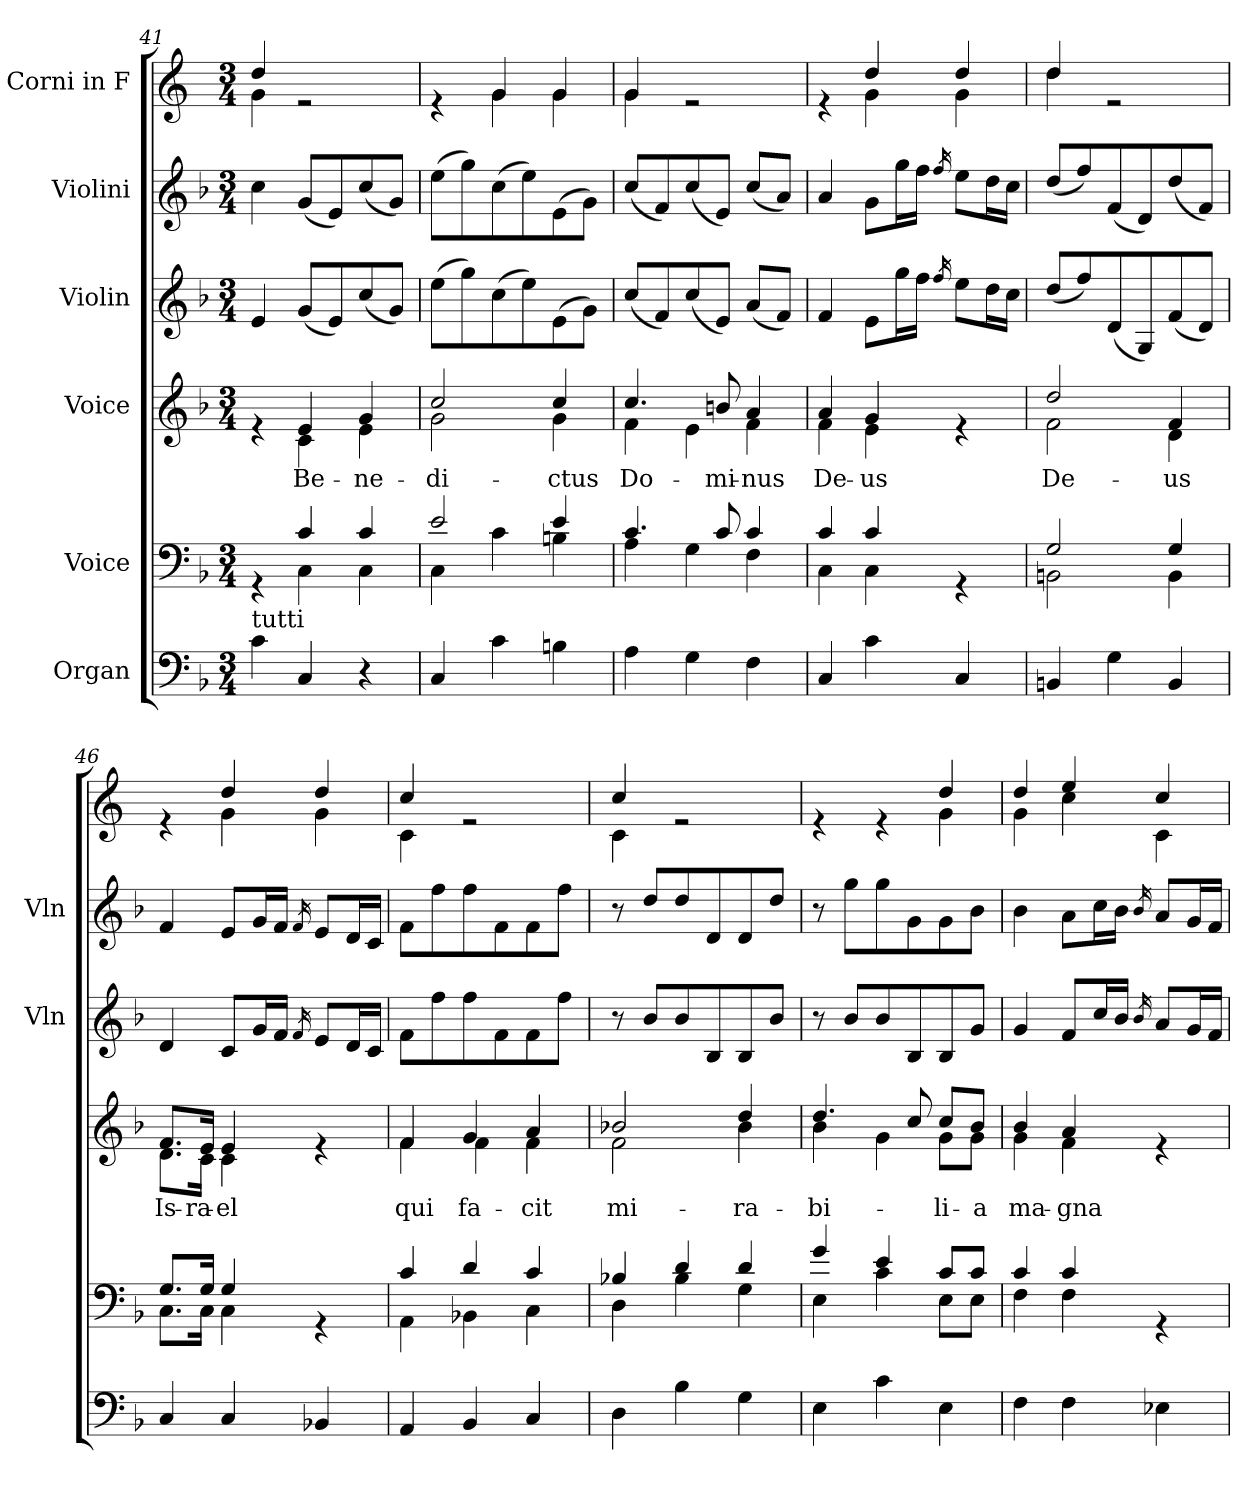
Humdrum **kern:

**kern	**kern	**kern	**text	**kern	**kern	**kern
*part6	*part5	*part4	*part4	*part3	*part2	*part1
*staff6	*staff5	*staff4	*staff4	*staff3	*staff2	*staff1
*I"Organ	*I"Voice	*I"Voice	*	*I"Violin	*I"Violini	*I"Corni in F
*	*	*	*	*I'Vln	*I'Vln	*
*clefF4	*clefF4	*clefG2	*	*clefG2	*clefG2	*clefG2
*	*	*	*	*	*	*ITrd4c7
*k[b-]	*k[b-]	*k[b-]	*	*k[b-]	*k[b-]	*k[b-]
*M3/4	*M3/4	*M3/4	*	*M3/4	*M3/4	*M3/4
=41	=41	=41	=41	=41	=41	=41
*	*^	*^	*	*	*	*^
!LO:TX:a:t=tutti	!	!	!	!	!	!	!	!	!
4c\	4rGG	4ryy	4re	4ryy	.	4e/	4cc\	4g/	4c\
!	!	!	!	!	!LO:LY:b	!	!	!	!
4C/	4c/	4C\	4e/	4c\	Be-	(8g/L	(8g/L	2re	2ryy
.	.	.	.	.	.	8e/)	8e/)	.	.
!	!	!	!	!	!LO:LY:b	!	!	!	!
4r	4c/	4C\	4g/	4e\	-ne-	(8cc/	(8cc/	.	.
.	.	.	.	.	.	8g/J)	8g/J)	.	.
=42	=42	=42	=42	=42	=42	=42	=42	=42	=42
!	!	!	!	!	!LO:LY:b	!	!	!	!
4C/	2e/	4C\	2cc/	2g\	-di-	(8ee\L	(8ee\L	4re	4ryy
.	.	.	.	.	.	8gg\)	8gg\)	.	.
4c\	.	4c\	.	.	.	(8cc\	(8cc\	4c/	4c\
.	.	.	.	.	.	8ee\)	8ee\)	.	.
!	!	!	!	!	!LO:LY:b	!	!	!	!
4Bn\	4e/	4Bn\	4cc/	4g\	-ctus	(8e\	(8e\	4c/	4c\
.	.	.	.	.	.	8g\J)	8g\J)	.	.
=43	=43	=43	=43	=43	=43	=43	=43	=43	=43
!	!	!	!	!	!LO:LY:b	!	!	!	!
4A\	4.c/	4A\	4.cc/	4f\	Do-	(8cc/L	(8cc/L	4c/	4c\
.	.	.	.	.	.	8f/)	8f/)	.	.
4G\	.	4G\	.	4e\	.	(8cc/	(8cc/	2re	2ryy
!	!	!	!	!	!LO:LY:b	!	!	!	!
.	8c/	.	8bn/	.	-mi-	8e/J)	8e/J)	.	.
!	!	!	!	!	!LO:LY:b	!	!	!	!
4F\	4c/	4F\	4a/	4f\	-nus	(8a/L	(8cc/L	.	.
.	.	.	.	.	.	8f/J)	8a/J)	.	.
=44	=44	=44	=44	=44	=44	=44	=44	=44	=44
!	!	!	!	!	!LO:LY:b	!	!	!	!
4C/	4c/	4C\	4a/	4f\	De-	4f/	4a/	4re	4ryy
!	!	!	!	!	!LO:LY:b	!	!	!	!
4c\	4c/	4C\	4g/	4e\	-us	8e\L	8g\L	4g/	4c\
.	.	.	.	.	.	16gg\L	16gg\L	.	.
.	.	.	.	.	.	16ff\JJ	16ff\JJ	.	.
.	.	.	.	.	.	16qff/	16qff/	.	.
4C/	4rGG	4ryy	4re	4ryy	.	8ee\L	8ee\L	4g/	4c\
.	.	.	.	.	.	16dd\L	16dd\L	.	.
.	.	.	.	.	.	16cc\JJ	16cc\JJ	.	.
!!LO:PB:g=z	!!
=45	=45	=45	=45	=45	=45	=45	=45	=45	=45
!	!	!	!	!	!LO:LY:b	!	!	!	!
4BBn/	2G/	2BBn\	2dd/	2f\	De-	(8dd/L	(8dd/L	4g/	4g\
.	.	.	.	.	.	8ff/)	8ff/)	.	.
4G\	.	.	.	.	.	(8d/	(8f/	2re	2ryy
.	.	.	.	.	.	8G/)	8d/)	.	.
!	!	!	!	!	!LO:LY:b	!	!	!	!
4BB/	4G/	4BB\	4f/	4d\	-us	(8f/	(8dd/	.	.
.	.	.	.	.	.	8d/J)	8f/J)	.	.
=46	=46	=46	=46	=46	=46	=46	=46	=46	=46
!	!	!	!	!	!LO:LY:b	!	!	!	!
4C/	8.G/L	8.C\L	8.f/L	8.d\L	Is-	4d/	4f/	4re	4ryy
!	!	!	!	!	!LO:LY:b	!	!	!	!
.	16G/Jk	16C\Jk	16e/Jk	16c\Jk	-ra-	.	.	.	.
!	!	!	!	!	!LO:LY:b	!	!	!	!
4C/	4G/	4C\	4e/	4c\	-el	8c/L	8e/L	4g/	4c\
.	.	.	.	.	.	16g/L	16g/L	.	.
.	.	.	.	.	.	16f/JJ	16f/JJ	.	.
.	.	.	.	.	.	16qf/	16qf/	.	.
4BB-X/	4rGG	4ryy	4re	4ryy	.	8e/L	8e/L	4g/	4c\
.	.	.	.	.	.	16d/L	16d/L	.	.
.	.	.	.	.	.	16c/JJ	16c/JJ	.	.
=47	=47	=47	=47	=47	=47	=47	=47	=47	=47
!	!	!	!	!	!LO:LY:b	!	!	!	!
4AA/	4c/	4AA\	4f/	4f\	qui	8f\L	8f\L	4f/	4F\
.	.	.	.	.	.	8ff\	8ff\	.	.
!	!	!	!	!	!LO:LY:b	!	!	!	!
4BB-/	4d/	4BB-X\	4g/	4f\	fa-	8ff\	8ff\	2re	2ryy
.	.	.	.	.	.	8f\	8f\	.	.
!	!	!	!	!	!LO:LY:b	!	!	!	!
4C/	4c/	4C\	4a/	4f\	-cit	8f\	8f\	.	.
.	.	.	.	.	.	8ff\J	8ff\J	.	.
=48	=48	=48	=48	=48	=48	=48	=48	=48	=48
!	!	!	!	!	!LO:LY:b	!	!	!	!
4D\	4B-X/	4D\	2b-X/	2f\	mi-	8r	8r	4f/	4F\
.	.	.	.	.	.	8b-/L	8dd/L	.	.
4B-\	4d/	4B-\	.	.	.	8b-/	8dd/	2re	2ryy
.	.	.	.	.	.	8B-/	8d/	.	.
!	!	!	!	!	!LO:LY:b	!	!	!	!
4G\	4d/	4G\	4dd/	4b-\	-ra-	8B-/	8d/	.	.
.	.	.	.	.	.	8b-/J	8dd/J	.	.
=49	=49	=49	=49	=49	=49	=49	=49	=49	=49
!	!	!	!	!	!LO:LY:b	!	!	!	!
4E\	4g/	4E\	4.dd/	4b-\	-bi-	8r	8r	4re	2ryy
.	.	.	.	.	.	8b-/L	8gg\L	.	.
4c\	4e/	4c\	.	4g\	.	8b-/	8gg\	4re	.
.	.	.	8cc/	.	.	8B-/	8g\	.	.
!	!	!	!	!	!LO:LY:b	!	!	!	!
4E\	8c/L	8E\L	8cc/L	8g\L	-li-	8B-/	8g\	4g/	4c\
!	!	!	!	!	!LO:LY:b	!	!	!	!
.	8c/J	8E\J	8b-/J	8g\J	-a	8g/J	8b-\J	.	.
=50	=50	=50	=50	=50	=50	=50	=50	=50	=50
!	!	!	!	!	!LO:LY:b	!	!	!	!
4F\	4c/	4F\	4b-/	4g\	ma-	4g/	4b-\	4g/	4c\
!	!	!	!	!	!LO:LY:b	!	!	!	!
4F\	4c/	4F\	4a/	4f\	-gna	8f/L	8a\L	4a/	4f\
.	.	.	.	.	.	16cc/L	16cc\L	.	.
.	.	.	.	.	.	16b-/JJ	16b-\JJ	.	.
.	.	.	.	.	.	16qb-/	16qb-/	.	.
4E-X\	4rGG	4ryy	4re	4ryy	.	8a/L	8a/L	4f/	4F\
.	.	.	.	.	.	16g/L	16g/L	.	.
.	.	.	.	.	.	16f/JJ	16f/JJ	.	.
*	*v	*v	*	*	*	*	*	*v	*v
*	*	*v	*v	*	*	*	*
=	=	=	=	=	=	=
*-	*-	*-	*-	*-	*-	*-
